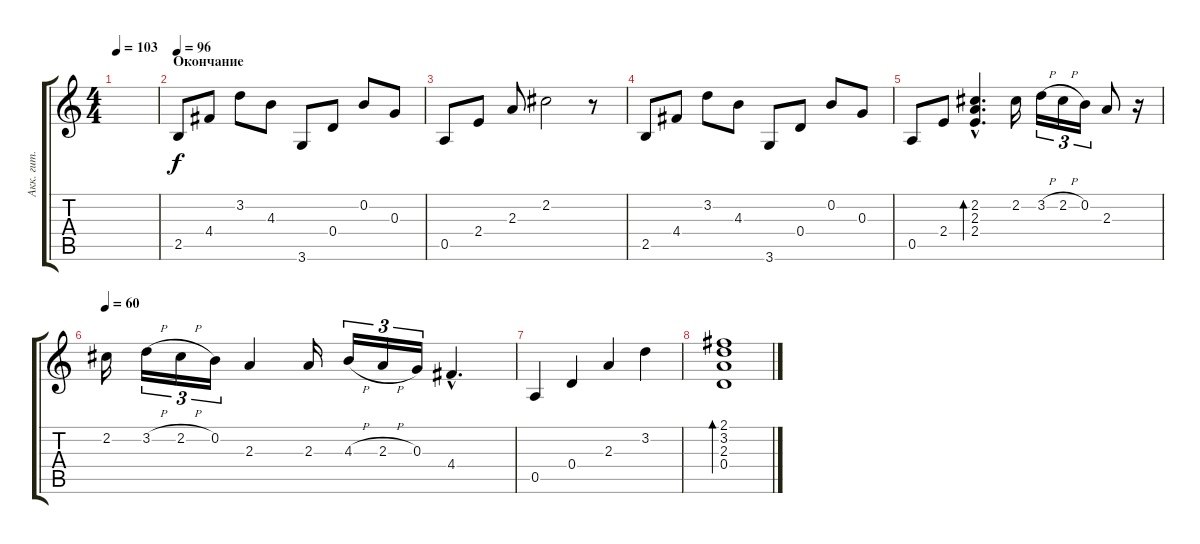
\track ("Акк. гит. 1" "Акк. гит. ") {instrument acousticguitarsteel}
\staff {score tabs}
\tuning (E4 B3 G3 D3 A2 E2) {hide}
\ts (4 4)
\tempo 103
\clef g2
\ks c
|
\section ("" "Окончание")
\tempo 96
2.5.8 4.4.8 3.2.8 4.3.8 3.6.8 0.4.8 0.2.8 0.3.8 |
0.5.8 2.4.8 2.3.8 2.2.2 r.8 |
2.5.8 4.4.8 3.2.8 4.3.8 3.6.8 0.4.8 0.2.8 0.3.8 |
0.5.8 2.4.8 (2.2{hac} 2.3{hac} 2.4{hac}).4{d bd 60} 2.2.16 3.2{h}.16{tu (3 2)} 2.2{h}.16{tu (3 2)} 0.2.16{tu (3 2)} 2.3.8 r.16 |
\tempo 60
2.2.16 3.2{h}.16{tu (3 2)} 2.2{h}.16{tu (3 2)} 0.2.16{tu (3 2)} 2.3.4 2.3.16 4.3{h}.16{tu (3 2)} 2.3{h}.16{tu (3 2)} 0.3.16{tu (3 2)} 4.4{hac}.4{d} |
0.5.4 0.4.4 2.3.4 3.2.4 |
(2.1 3.2 2.3 0.4).1{bd 120}
